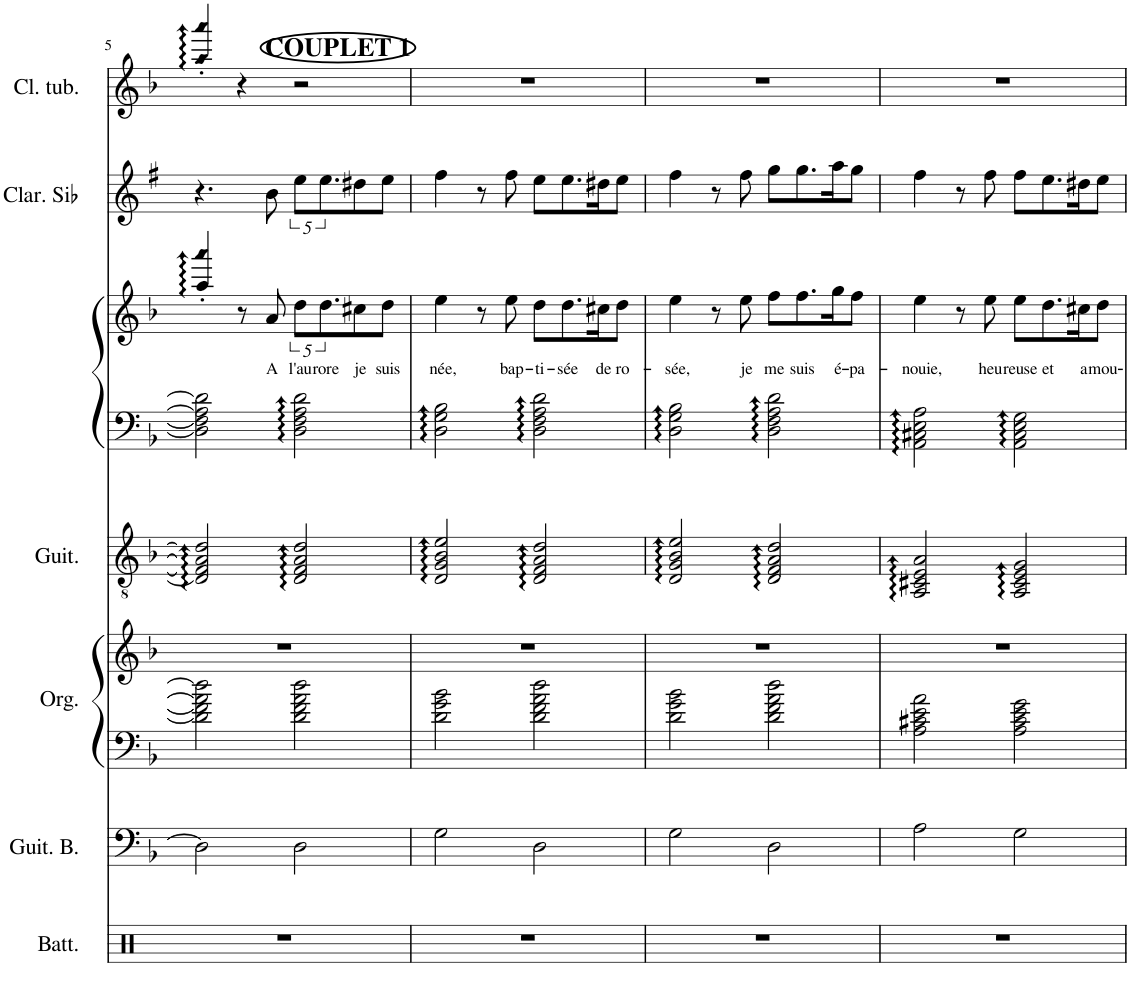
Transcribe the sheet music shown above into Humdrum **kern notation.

**kern	**kern	**kern	**kern	**kern	**kern	**kern	**text	**kern	**kern
*part7	*part6	*part5	*part5	*part4	*part3	*part3	*part3	*part2	*part1
*staff9	*staff8	*staff7	*staff6	*staff5	*staff4	*staff3	*staff3	*staff2	*staff1
*I"Batterie	*I"Guitare basse	*I"Orgue	*	*I"Guitare acoustique	*I"Piano	*	*	*I"Clarinette en Sib	*I"Cloches tubulaires
*I'Batt.	*I'Guit. B.	*I'Org.	*	*I'Guit.	*I'Pno	*	*	*I'Clar. Sib	*I'Cl. tub.
!!LO:PB:g=z
*clefX	*clefF4	*clefF4	*clefG2	*clefGv2	*clefF4	*clefG2	*	*clefG2	*clefG2
*	*Trd7c12	*	*	*	*	*	*	*Trd1c2	*
*k[b-]	*k[b-]	*k[b-]	*k[b-]	*k[b-]	*k[b-]	*k[b-]	*	*k[f#]	*k[b-]
*M4/4	*M4/4	*M4/4	*M4/4	*M4/4	*M4/4	*M4/4	*	*M4/4	*M4/4
=5	=5	=5	=5	=5	=5	=5	=5	=5	=5
!	!	!	!	!	!	!LO:N:n=2:head=diamond	!	!	!LO:N:n=1:head=diamond
!	!	!	!	!	!	!	!	!	!LO:N:n=2:head=diamond
*	*	*	*	*	*	*	*	*	*^
1r	2D\]	2d\] 2f\] 2a\] 2dd\]	1r	2D/] 2F/] 2A/] 2d/]	2D\] 2F\] 2A\] 2d\]	4aa/'< 4aaa/'<	.	4.r	4aa/'< 4aaa/'<	4.ryy
.	.	.	.	.	.	8r	.	.	4r	.
!	!	!	!	!	!	!	!	!	!	!LO:TX:a:B:t=COUPLET 1
!	!	!	!	!	!	!	!LO:LY:b	!	!	!
.	.	.	.	.	.	8a/	-A	8b\	.	2ryy
!	!	!	!	!	!	!	!LO:LY:b	!	!	!
.	2D\	2d\ 2f\ 2a\ 2dd\	.	2D/ 2F/ 2A/ 2d/	2D\ 2F\ 2A\ 2d\	10dd\L	l'au-	10ee\L	2r	.
!	!	!	!	!	!	!	!LO:LY:b	!	!	!
.	.	.	.	.	.	10.dd\	-rore	10.ee\	.	.
!	!	!	!	!	!	!	!LO:LY:b	!	!	!
.	.	.	.	.	.	8cc#X\	je	8dd#X\	.	.
!	!	!	!	!	!	!	!LO:LY:b	!	!	!
.	.	.	.	.	.	8dd\J	suis	8ee\J	.	8ryy
=6	=6	=6	=6	=6	=6	=6	=6	=6	=6	=6
!	!	!	!	!	!	!	!LO:LY:b	!	!	!
*	*	*	*	*	*	*	*	*	*v	*v
1r	2G\	2d\ 2g\ 2b-\	1r	2D/ 2G/ 2B-/ 2e/	2D\ 2G\ 2B-\	4ee\	née,	4ff#\	1r
.	.	.	.	.	.	8r	.	8r	.
!	!	!	!	!	!	!	!LO:LY:b	!	!
.	.	.	.	.	.	8ee\	bap-	8ff#\	.
!	!	!	!	!	!	!	!LO:LY:b	!	!
.	2D\	2d\ 2f\ 2a\ 2dd\	.	2D/ 2F/ 2A/ 2d/	2D\ 2F\ 2A\ 2d\	8dd\L	-ti-	8ee\L	.
!	!	!	!	!	!	!	!LO:LY:b	!	!
.	.	.	.	.	.	8.dd\	-sée	8.ee\	.
!	!	!	!	!	!	!	!LO:LY:b	!	!
.	.	.	.	.	.	16cc#X\K	de	16dd#X\K	.
!	!	!	!	!	!	!	!LO:LY:b	!	!
.	.	.	.	.	.	8dd\J	ro-	8ee\J	.
=7	=7	=7	=7	=7	=7	=7	=7	=7	=7
!	!	!	!	!	!	!	!LO:LY:b	!	!
1r	2G\	2d\ 2g\ 2b-\	1r	2D/ 2G/ 2B-/ 2e/	2D\ 2G\ 2B-\	4ee\	-sée,	4ff#\	1r
.	.	.	.	.	.	8r	.	8r	.
!	!	!	!	!	!	!	!LO:LY:b	!	!
.	.	.	.	.	.	8ee\	je	8ff#\	.
!	!	!	!	!	!	!	!LO:LY:b	!	!
.	2D\	2d\ 2f\ 2a\ 2dd\	.	2D/ 2F/ 2A/ 2d/	2D\ 2F\ 2A\ 2d\	8ff\L	me	8gg\L	.
!	!	!	!	!	!	!	!LO:LY:b	!	!
.	.	.	.	.	.	8.ff\	suis	8.gg\	.
!	!	!	!	!	!	!	!LO:LY:b	!	!
.	.	.	.	.	.	16gg\K	é-	16aa\K	.
!	!	!	!	!	!	!	!LO:LY:b	!	!
.	.	.	.	.	.	8ff\J	-pa-	8gg\J	.
=8	=8	=8	=8	=8	=8	=8	=8	=8	=8
!	!	!	!	!	!	!	!LO:LY:b	!	!
1r	2A\	2A\ 2c#X\ 2e\ 2a\	1r	2AA/ 2C#X/ 2E/ 2A/	2AA\ 2C#X\ 2E\ 2A\	4ee\	-nouie,	4ff#\	1r
.	.	.	.	.	.	8r	.	8r	.
!	!	!	!	!	!	!	!LO:LY:b	!	!
.	.	.	.	.	.	8ee\	heu-	8ff#\	.
!	!	!	!	!	!	!	!LO:LY:b	!	!
.	2G\	2A\ 2c#\ 2e\ 2g\	.	2AA/ 2C#/ 2E/ 2G/	2AA\ 2C#\ 2E\ 2G\	8ee\L	-reuse	8ff#\L	.
!	!	!	!	!	!	!	!LO:LY:b	!	!
.	.	.	.	.	.	8.dd\	et	8.ee\	.
!	!	!	!	!	!	!	!LO:LY:b	!	!
.	.	.	.	.	.	16cc#X\K	a-	16dd#X\K	.
!	!	!	!	!	!	!	!LO:LY:b	!	!
.	.	.	.	.	.	8dd\J	-mou-	8ee\J	.
=	=	=	=	=	=	=	=	=	=
*-	*-	*-	*-	*-	*-	*-	*-	*-	*-
